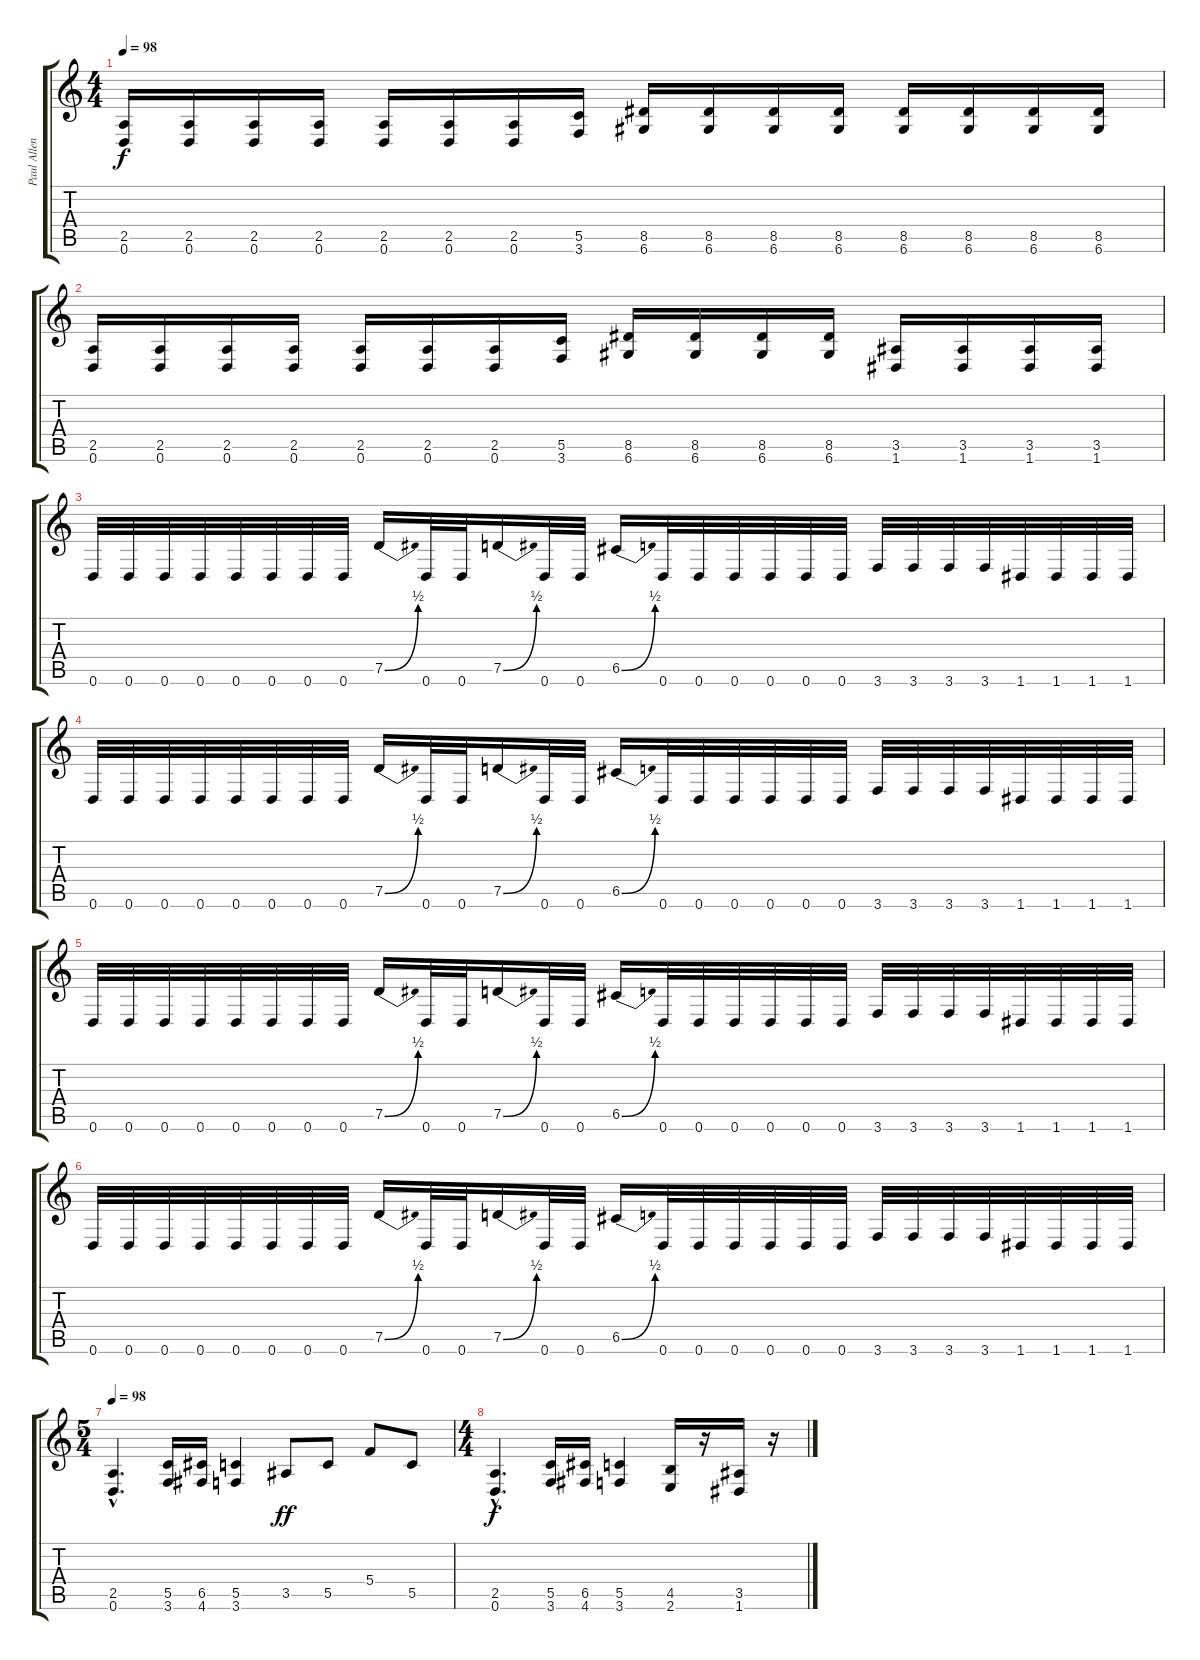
\track ("Paul Allender (Guitar)" "Paul Allen") {instrument overdrivenguitar}
\staff {score tabs}
\tuning (D4 A3 F3 C3 G2 D2) {hide}
\ts (4 4)
\tempo 98
\clef g2
\ks c
(2.5 0.6).16{dy f} (2.5 0.6).16 (2.5 0.6).16 (2.5 0.6).16 (2.5 0.6).16 (2.5 0.6).16 (2.5 0.6).16 (5.5 3.6).16 (8.5 6.6).16 (8.5 6.6).16 (8.5 6.6).16 (8.5 6.6).16 (8.5 6.6).16 (8.5 6.6).16 (8.5 6.6).16 (8.5 6.6).16 |
(2.5 0.6).16 (2.5 0.6).16 (2.5 0.6).16 (2.5 0.6).16 (2.5 0.6).16 (2.5 0.6).16 (2.5 0.6).16 (5.5 3.6).16 (8.5 6.6).16 (8.5 6.6).16 (8.5 6.6).16 (8.5 6.6).16 (3.5 1.6).16 (3.5 1.6).16 (3.5 1.6).16 (3.5 1.6).16 |
0.6.32 0.6.32 0.6.32 0.6.32 0.6.32 0.6.32 0.6.32 0.6.32 7.5{be (bend 0 0 60 2)}.16 0.6.32 0.6.32 7.5{be (bend 0 0 60 2)}.16 0.6.32 0.6.32 6.5{be (bend 0 0 60 2)}.16 0.6.32 0.6.32 0.6.32 0.6.32 0.6.32 0.6.32 3.6.32 3.6.32 3.6.32 3.6.32 1.6.32 1.6.32 1.6.32 1.6.32 |
0.6.32 0.6.32 0.6.32 0.6.32 0.6.32 0.6.32 0.6.32 0.6.32 7.5{be (bend 0 0 60 2)}.16 0.6.32 0.6.32 7.5{be (bend 0 0 60 2)}.16 0.6.32 0.6.32 6.5{be (bend 0 0 60 2)}.16 0.6.32 0.6.32 0.6.32 0.6.32 0.6.32 0.6.32 3.6.32 3.6.32 3.6.32 3.6.32 1.6.32 1.6.32 1.6.32 1.6.32 |
0.6.32 0.6.32 0.6.32 0.6.32 0.6.32 0.6.32 0.6.32 0.6.32 7.5{be (bend 0 0 60 2)}.16 0.6.32 0.6.32 7.5{be (bend 0 0 60 2)}.16 0.6.32 0.6.32 6.5{be (bend 0 0 60 2)}.16 0.6.32 0.6.32 0.6.32 0.6.32 0.6.32 0.6.32 3.6.32 3.6.32 3.6.32 3.6.32 1.6.32 1.6.32 1.6.32 1.6.32 |
0.6.32 0.6.32 0.6.32 0.6.32 0.6.32 0.6.32 0.6.32 0.6.32 7.5{be (bend 0 0 60 2)}.16 0.6.32 0.6.32 7.5{be (bend 0 0 60 2)}.16 0.6.32 0.6.32 6.5{be (bend 0 0 60 2)}.16 0.6.32 0.6.32 0.6.32 0.6.32 0.6.32 0.6.32 3.6.32 3.6.32 3.6.32 3.6.32 1.6.32 1.6.32 1.6.32 1.6.32 |
\ts (5 4)
\tempo 98
(2.5{hac} 0.6{hac}).4{d} (5.5 3.6).16 (6.5 4.6).16 (5.5 3.6).4 3.5.8{dy ff} 5.5.8 5.4.8 5.5.8 |
\ts (4 4)
(2.5{hac} 0.6{hac}).4{d dy f} (5.5 3.6).16 (6.5 4.6).16 (5.5 3.6).4 (4.5 2.6).16 r.16 (3.5 1.6).16 r.16
